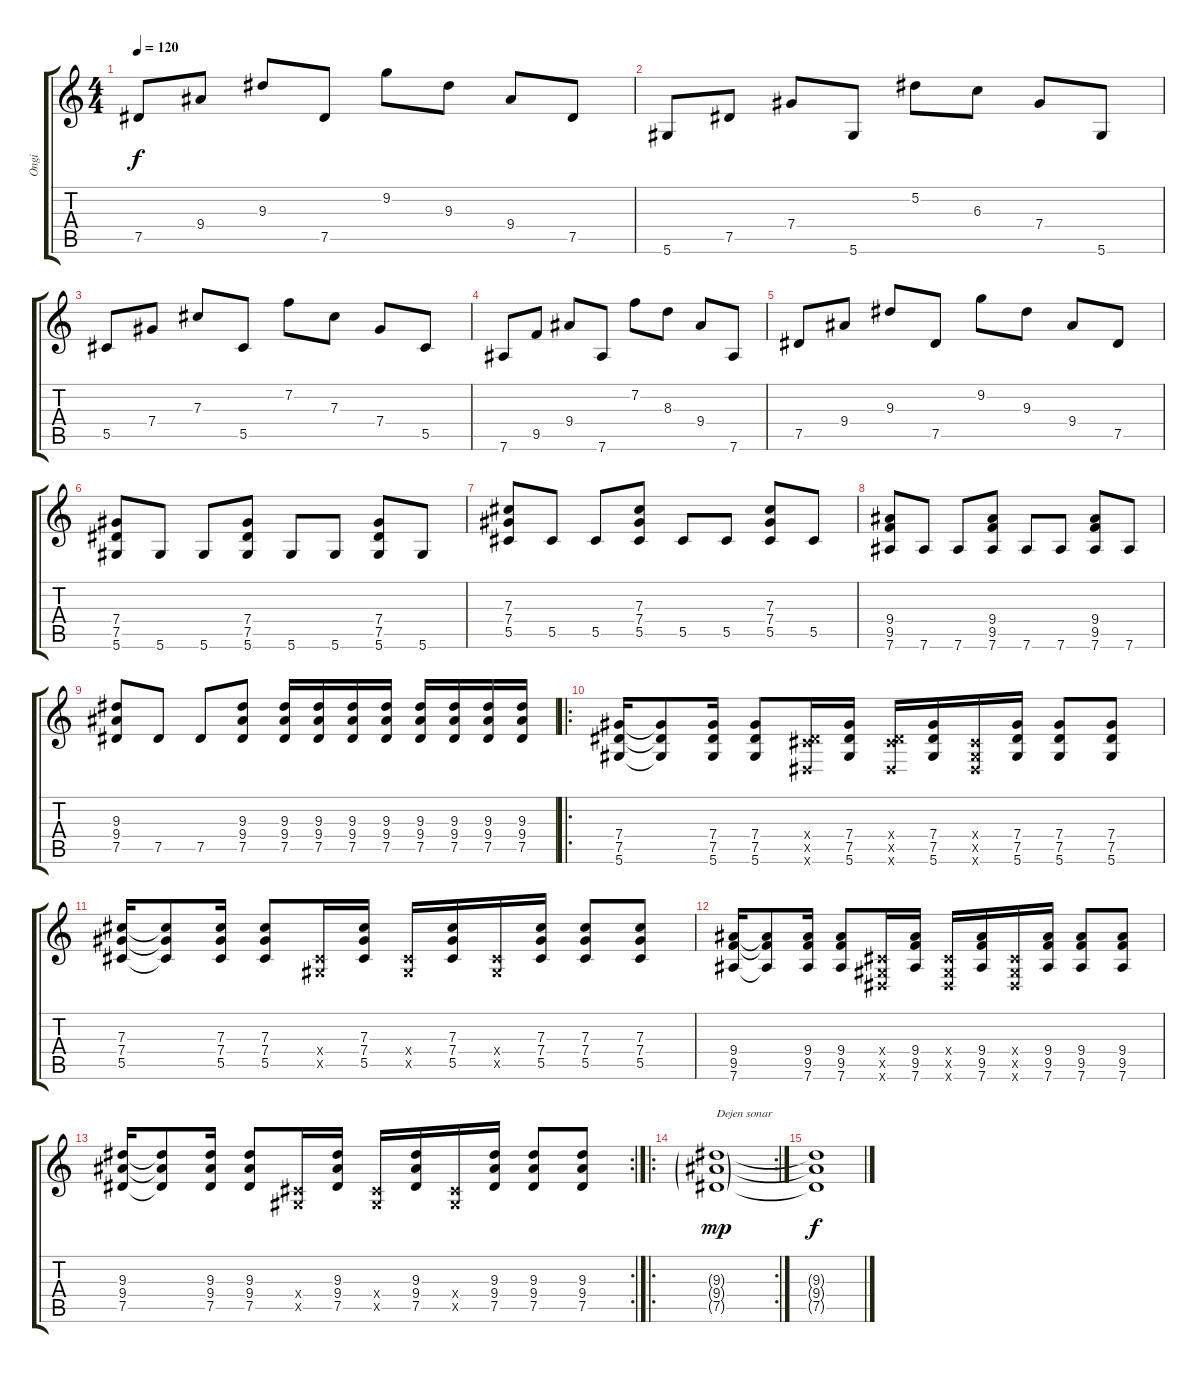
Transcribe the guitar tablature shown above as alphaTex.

\track ("Ongi" "Ongi") {instrument distortionguitar}
\staff {score tabs}
\tuning (Eb4 Bb3 Gb3 Db3 Ab2 Eb2) {hide}
\ts (4 4)
\tempo 120
\clef g2
\ks c
7.5.8{dy f} 9.4.8 9.3.8 7.5.8 9.2.8 9.3.8 9.4.8 7.5.8 |
5.6.8{instrument electricguitarclean} 7.5.8 7.4.8 5.6.8 5.2.8 6.3.8 7.4.8 5.6.8 |
5.5.8 7.4.8 7.3.8 5.5.8 7.2.8 7.3.8 7.4.8 5.5.8 |
7.6.8 9.5.8 9.4.8 7.6.8 7.2.8 8.3.8 9.4.8 7.6.8 |
7.5.8 9.4.8 9.3.8 7.5.8 9.2.8 9.3.8 9.4.8 7.5.8 |
(7.4 7.5 5.6).8{instrument distortionguitar} 5.6.8 5.6.8 (7.4 7.5 5.6).8 5.6.8 5.6.8 (7.4 7.5 5.6).8 5.6.8 |
(7.3 7.4 5.5).8 5.5.8 5.5.8 (7.3 7.4 5.5).8 5.5.8 5.5.8 (7.3 7.4 5.5).8 5.5.8 |
(9.4 9.5 7.6).8 7.6.8 7.6.8 (9.4 9.5 7.6).8 7.6.8 7.6.8 (9.4 9.5 7.6).8 7.6.8 |
(9.3 9.4 7.5).8 7.5.8 7.5.8 (9.3 9.4 7.5).8 (9.3 9.4 7.5).16 (9.3 9.4 7.5).16 (9.3 9.4 7.5).16 (9.3 9.4 7.5).16 (9.3 9.4 7.5).16 (9.3 9.4 7.5).16 (9.3 9.4 7.5).16 (9.3 9.4 7.5).16 |
\ro
(7.4 7.5 5.6).16 (7.4{t} 7.5{t} 5.6{t}).8 (7.4 7.5 5.6).16 (7.4 7.5 5.6).8 (0.4{x} 7.5{x} 0.6{x}).16 (7.4 7.5 5.6).16 (0.4{x} 7.5{x} 0.6{x}).16 (7.4 7.5 5.6).16 (0.4{x} 0.5{x} 0.6{x}).16 (7.4 7.5 5.6).16 (7.4 7.5 5.6).8 (7.4 7.5 5.6).8 |
(7.3 7.4 5.5).16 (7.3{t} 7.4{t} 5.5{t}).8 (7.3 7.4 5.5).16 (7.3 7.4 5.5).8 (0.4{x} 0.5{x}).16 (7.3 7.4 5.5).16 (0.4{x} 0.5{x}).16 (7.3 7.4 5.5).16 (0.4{x} 0.5{x}).16 (7.3 7.4 5.5).16 (7.3 7.4 5.5).8 (7.3 7.4 5.5).8 |
(9.4 9.5 7.6).16 (9.4{t} 9.5{t} 7.6{t}).8 (9.4 9.5 7.6).16 (9.4 9.5 7.6).8 (0.4{x} 0.5{x} 0.6{x}).16 (9.4 9.5 7.6).16 (0.4{x} 0.5{x} 0.6{x}).16 (9.4 9.5 7.6).16 (0.4{x} 0.5{x} 0.6{x}).16 (9.4 9.5 7.6).16 (9.4 9.5 7.6).8 (9.4 9.5 7.6).8 |
\rc 2
(9.3 9.4 7.5).16 (9.3{t} 9.4{t} 7.5{t}).8 (9.3 9.4 7.5).16 (9.3 9.4 7.5).8 (0.4{x} 0.5{x}).16 (9.3 9.4 7.5).16 (0.4{x} 0.5{x}).16 (9.3 9.4 7.5).16 (0.4{x} 0.5{x}).16 (9.3 9.4 7.5).16 (9.3 9.4 7.5).8 (9.3 9.4 7.5).8 |
\ro
\rc 2
(9.3{g} 9.4{g} 7.5{g}).1{txt "Dejen sonar" dy mp} |
(9.3{t} 9.4{t} 7.5{t}).1{dy f}
